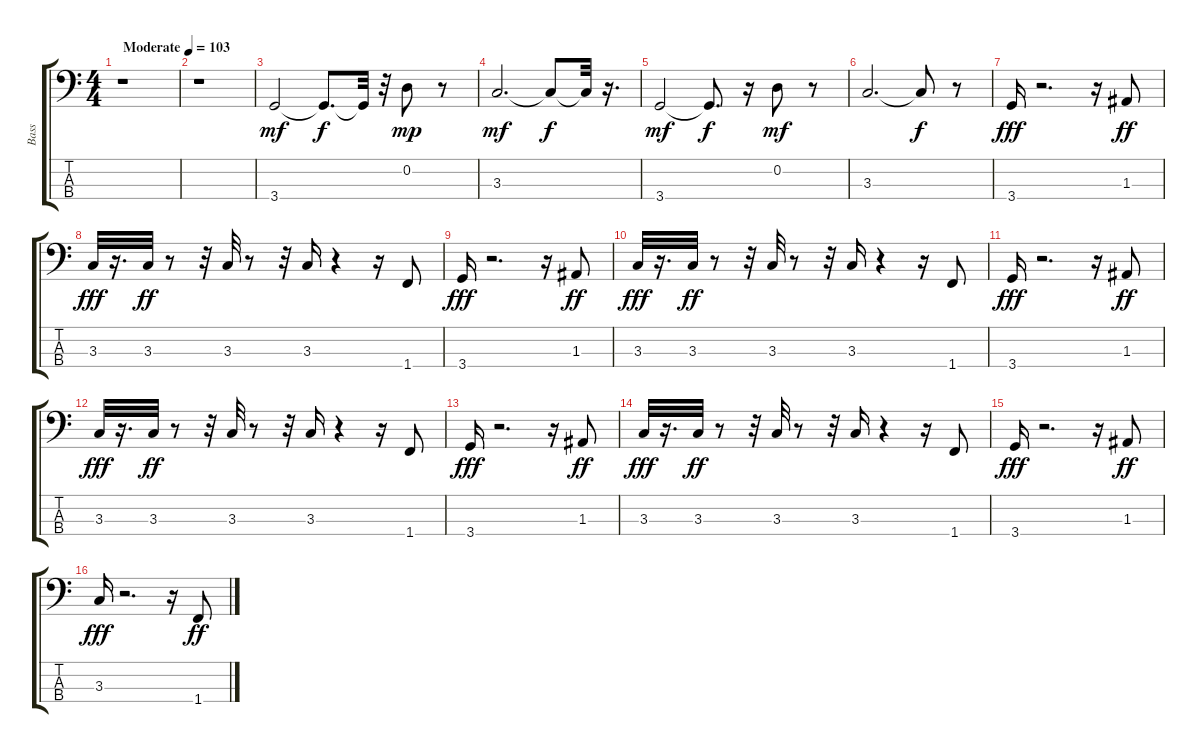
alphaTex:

\track ("Bass" "Bass") {instrument electricbassfinger}
\staff {score tabs}
\tuning (G2 D2 A1 E1) {hide}
\ts (4 4)
\tempo (103 "Moderate")
\clef f4
\ks c
r.1{dy mf instrument electricbassfinger} |
r.1 |
3.4.2 3.4{t}.8{d dy f} 3.4{t}.32 r.32 0.2.8{dy mp} r.8 |
3.3.2{d dy mf} 3.3{t}.8{dy f} 3.3{t}.32 r.16{d} |
3.4.2{dy mf} 3.4{t}.8{d dy f} r.16 0.2.8{dy mf} r.8 |
3.3.2{d} 3.3{t}.8{dy f} r.8 |
3.4.16{dy fff} r.2{d} r.16 1.3.8{dy ff} |
3.3.32{dy fff} r.16{d} 3.3.32{dy ff} r.8 r.32 3.3.32 r.8 r.32 3.3.16 r.4 r.16 1.4.8 |
3.4.16{dy fff} r.2{d} r.16 1.3.8{dy ff} |
3.3.32{dy fff} r.16{d} 3.3.32{dy ff} r.8 r.32 3.3.32 r.8 r.32 3.3.16 r.4 r.16 1.4.8 |
3.4.16{dy fff} r.2{d} r.16 1.3.8{dy ff} |
3.3.32{dy fff} r.16{d} 3.3.32{dy ff} r.8 r.32 3.3.32 r.8 r.32 3.3.16 r.4 r.16 1.4.8 |
3.4.16{dy fff} r.2{d} r.16 1.3.8{dy ff} |
3.3.32{dy fff} r.16{d} 3.3.32{dy ff} r.8 r.32 3.3.32 r.8 r.32 3.3.16 r.4 r.16 1.4.8 |
3.4.16{dy fff} r.2{d} r.16 1.3.8{dy ff} |
3.3.16{dy fff} r.2{d} r.16 1.4.8{dy ff}
